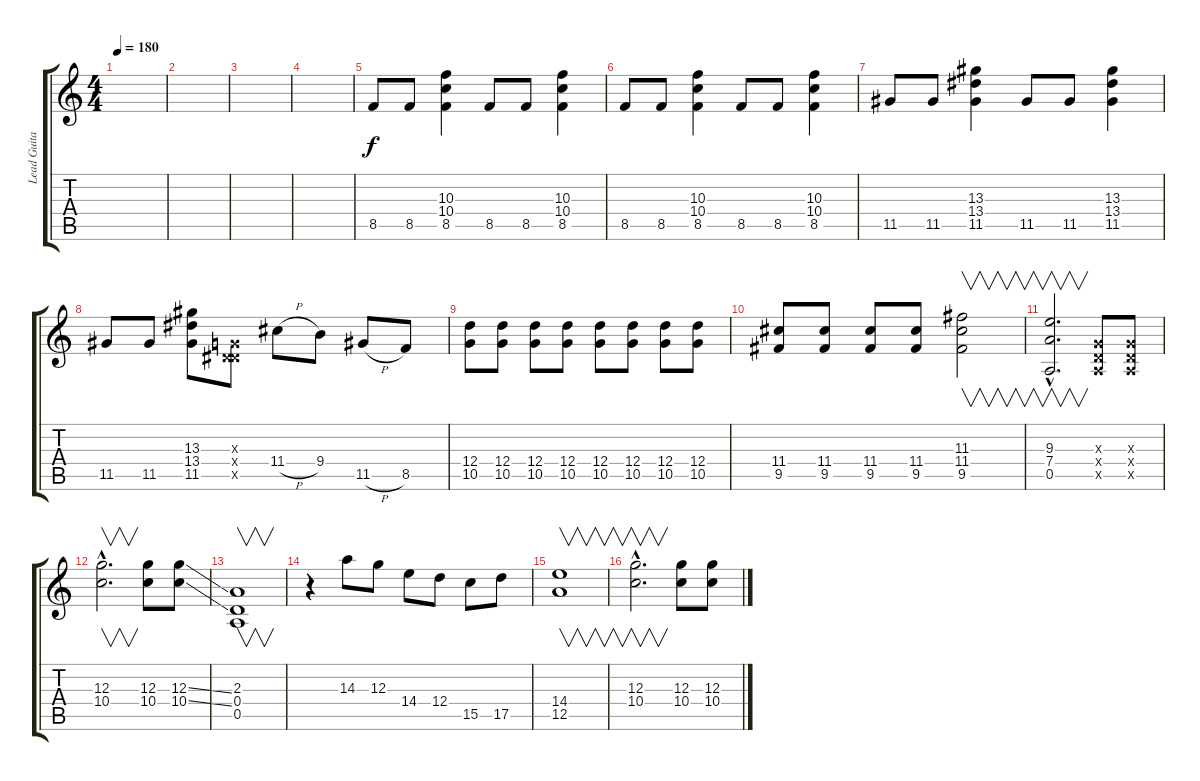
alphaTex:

\track ("Lead Guitar" "Lead Guita") {instrument distortionguitar}
\staff {score tabs}
\tuning (E4 B3 G3 D3 A2 E2) {hide}
\ts (4 4)
\tempo 180
\clef g2
\ks c
|
|
|
|
8.5.8 8.5.8 (10.3 10.4 8.5).4 8.5.8 8.5.8 (10.3 10.4 8.5).4 |
8.5.8 8.5.8 (10.3 10.4 8.5).4 8.5.8 8.5.8 (10.3 10.4 8.5).4 |
11.5.8 11.5.8 (13.3 13.4 11.5).4 11.5.8 11.5.8 (13.3 13.4 11.5).4 |
11.5.8 11.5.8 (13.3 13.4 11.5).8 (0.3{x} 0.4{x} 6.5{x}).8 11.4{h}.8 9.4.8 11.5{h}.8 8.5.8 |
(12.4 10.5).8 (12.4 10.5).8 (12.4 10.5).8 (12.4 10.5).8 (12.4 10.5).8 (12.4 10.5).8 (12.4 10.5).8 (12.4 10.5).8 |
(11.4 9.5).8 (11.4 9.5).8 (11.4 9.5).8 (11.4 9.5).8 (11.3 11.4 9.5).2{v} |
(9.3{hac} 7.4{hac} 0.5{hac}).2{v d} (0.3{x} 0.4{x} 0.5{x}).8 (0.3{x} 0.4{x} 0.5{x}).8 |
(12.3{hac} 10.4{hac}).2{v d} (12.3 10.4).8 (12.3{ss} 10.4{ss}).8 |
(2.3 0.4 0.5).1{v} |
r.4 14.3.8 12.3.8 14.4.8 12.4.8 15.5.8 17.5.8 |
(14.4 12.5).1{v} |
(12.3{hac} 10.4{hac}).2{v d} (12.3 10.4).8 (12.3{ss} 10.4{ss}).8
